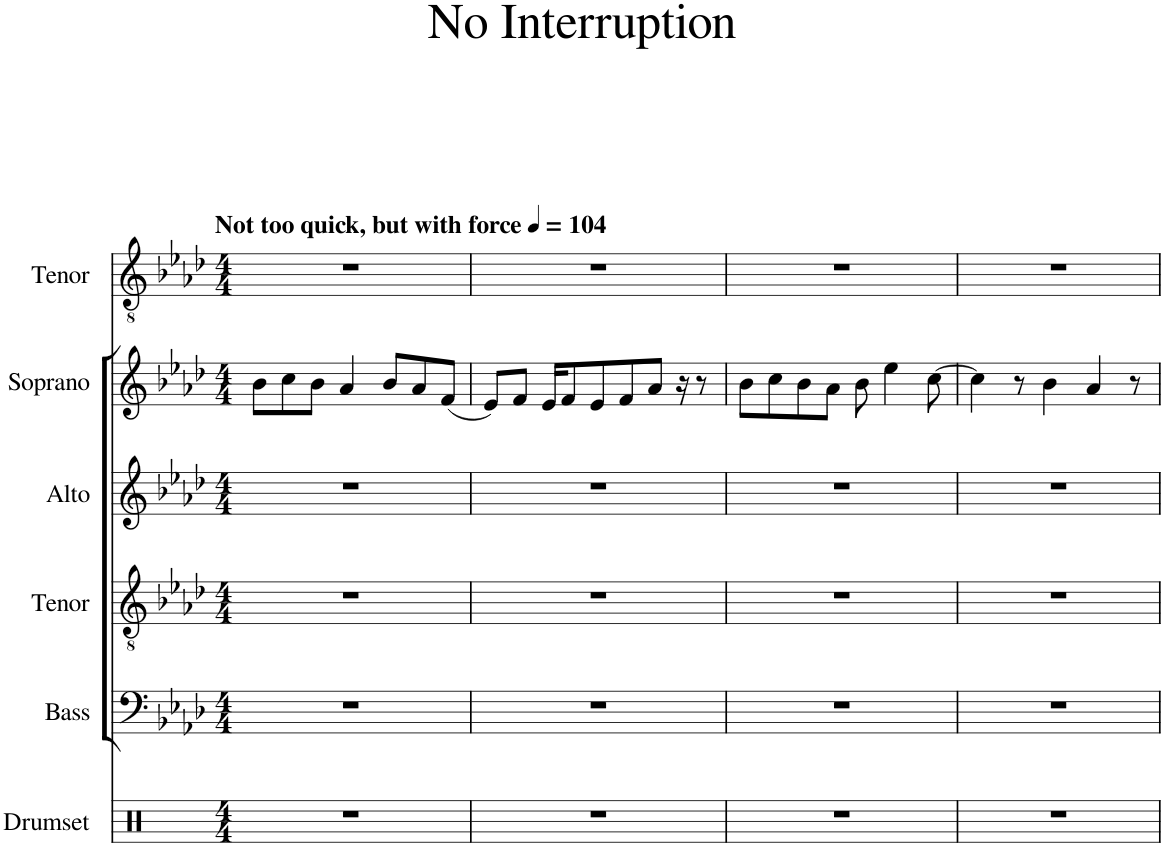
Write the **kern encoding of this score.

**kern	**kern	**kern	**kern	**kern	**kern
*part6	*part5	*part4	*part3	*part2	*part1
*staff6	*staff5	*staff4	*staff3	*staff2	*staff1
*I"Drumset	*I"Bass	*I"Tenor	*I"Alto	*I"Soprano	*I"Tenor
*I'Drs.	*I'B.	*I'T.	*I'A.	*I'S.	*I'T.
*clefX	*clefF4	*clefGv2	*clefG2	*clefG2	*clefGv2
*k[]	*k[b-e-a-d-]	*k[b-e-a-d-]	*k[b-e-a-d-]	*k[b-e-a-d-]	*k[b-e-a-d-]
*M4/4	*M4/4	*M4/4	*M4/4	*M4/4	*M4/4
*MM104	*MM104	*MM104	*MM104	*MM104	*MM104
=1	=1	=1	=1	=1	=1
!	!	!	!	!	!LO:TX:a:B:t=Not too quick, but with force
1r	1r	1r	1r	8b-\L	1r
.	.	.	.	8cc\	.
.	.	.	.	8b-\J	.
.	.	.	.	4a-/	.
.	.	.	.	8b-/L	.
.	.	.	.	8a-/	.
.	.	.	.	(8f/J	.
=2	=2	=2	=2	=2	=2
1r	1r	1r	1r	8e-/L)	1r
.	.	.	.	8f/J	.
.	.	.	.	16e-/KL	.
.	.	.	.	8f/	.
.	.	.	.	8e-/	.
.	.	.	.	8f/	.
.	.	.	.	8a-/J	.
.	.	.	.	16r	.
.	.	.	.	8r	.
=3	=3	=3	=3	=3	=3
1r	1r	1r	1r	8b-\L	1r
.	.	.	.	8cc\	.
.	.	.	.	8b-\	.
.	.	.	.	8a-\J	.
.	.	.	.	8b-\	.
.	.	.	.	4ee-\	.
.	.	.	.	[8cc\	.
=4	=4	=4	=4	=4	=4
1r	1r	1r	1r	4cc\]	1r
.	.	.	.	8r	.
.	.	.	.	4b-\	.
.	.	.	.	4a-/	.
.	.	.	.	8r	.
=	=	=	=	=	=
*-	*-	*-	*-	*-	*-
